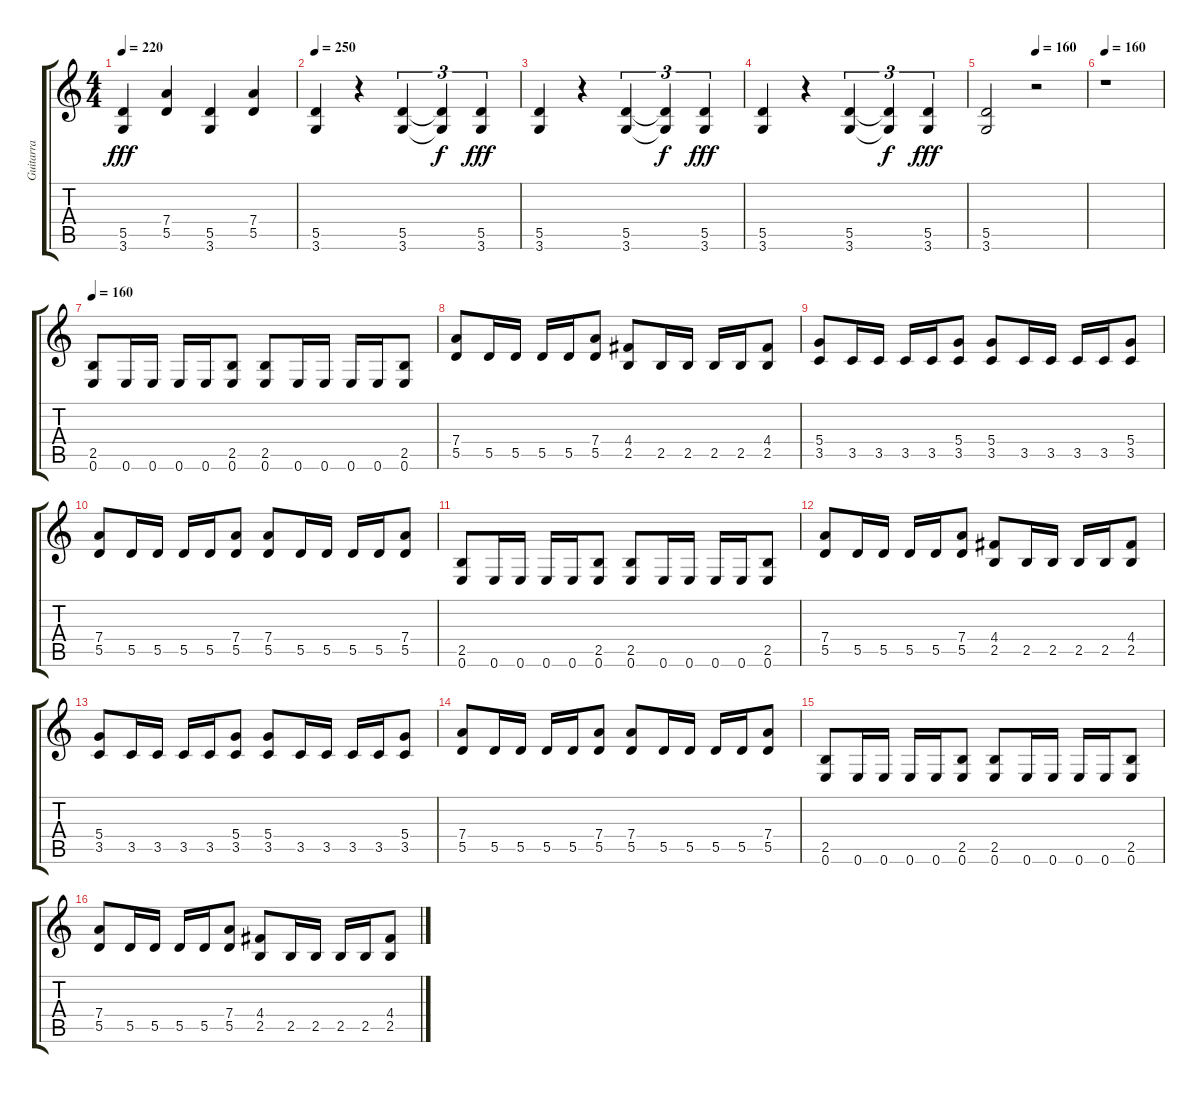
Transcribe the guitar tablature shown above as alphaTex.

\track ("Guitarra" "Guitarra") {instrument distortionguitar}
\staff {score tabs}
\tuning (E4 B3 G3 D3 A2 E2) {hide}
\ts (4 4)
\tempo 220
\clef g2
\ks c
(5.5 3.6).4{dy fff} (7.4 5.5).4 (5.5 3.6).4 (7.4 5.5).4 |
\tempo 250
(5.5 3.6).4 r.4 (5.5 3.6).4{tu (3 2)} (5.5{t} 3.6{t}).4{tu (3 2) dy f} (5.5 3.6).4{tu (3 2) dy fff} |
(5.5 3.6).4 r.4 (5.5 3.6).4{tu (3 2)} (5.5{t} 3.6{t}).4{tu (3 2) dy f} (5.5 3.6).4{tu (3 2) dy fff} |
(5.5 3.6).4 r.4 (5.5 3.6).4{tu (3 2)} (5.5{t} 3.6{t}).4{tu (3 2) dy f} (5.5 3.6).4{tu (3 2) dy fff} |
\tempo (160 0.5)
(5.5 3.6).2 r.2 |
\tempo 160
r.1 |
\tempo 160
(2.5 0.6).8 0.6.16 0.6.16 0.6.16 0.6.16 (2.5 0.6).8 (2.5 0.6).8 0.6.16 0.6.16 0.6.16 0.6.16 (2.5 0.6).8 |
(7.4 5.5).8 5.5.16 5.5.16 5.5.16 5.5.16 (7.4 5.5).8 (4.4 2.5).8 2.5.16 2.5.16 2.5.16 2.5.16 (4.4 2.5).8 |
(5.4 3.5).8 3.5.16 3.5.16 3.5.16 3.5.16 (5.4 3.5).8 (5.4 3.5).8 3.5.16 3.5.16 3.5.16 3.5.16 (5.4 3.5).8 |
(7.4 5.5).8 5.5.16 5.5.16 5.5.16 5.5.16 (7.4 5.5).8 (7.4 5.5).8 5.5.16 5.5.16 5.5.16 5.5.16 (7.4 5.5).8 |
(2.5 0.6).8 0.6.16 0.6.16 0.6.16 0.6.16 (2.5 0.6).8 (2.5 0.6).8 0.6.16 0.6.16 0.6.16 0.6.16 (2.5 0.6).8 |
(7.4 5.5).8 5.5.16 5.5.16 5.5.16 5.5.16 (7.4 5.5).8 (4.4 2.5).8 2.5.16 2.5.16 2.5.16 2.5.16 (4.4 2.5).8 |
(5.4 3.5).8 3.5.16 3.5.16 3.5.16 3.5.16 (5.4 3.5).8 (5.4 3.5).8 3.5.16 3.5.16 3.5.16 3.5.16 (5.4 3.5).8 |
(7.4 5.5).8 5.5.16 5.5.16 5.5.16 5.5.16 (7.4 5.5).8 (7.4 5.5).8 5.5.16 5.5.16 5.5.16 5.5.16 (7.4 5.5).8 |
(2.5 0.6).8 0.6.16 0.6.16 0.6.16 0.6.16 (2.5 0.6).8 (2.5 0.6).8 0.6.16 0.6.16 0.6.16 0.6.16 (2.5 0.6).8 |
(7.4 5.5).8 5.5.16 5.5.16 5.5.16 5.5.16 (7.4 5.5).8 (4.4 2.5).8 2.5.16 2.5.16 2.5.16 2.5.16 (4.4 2.5).8
